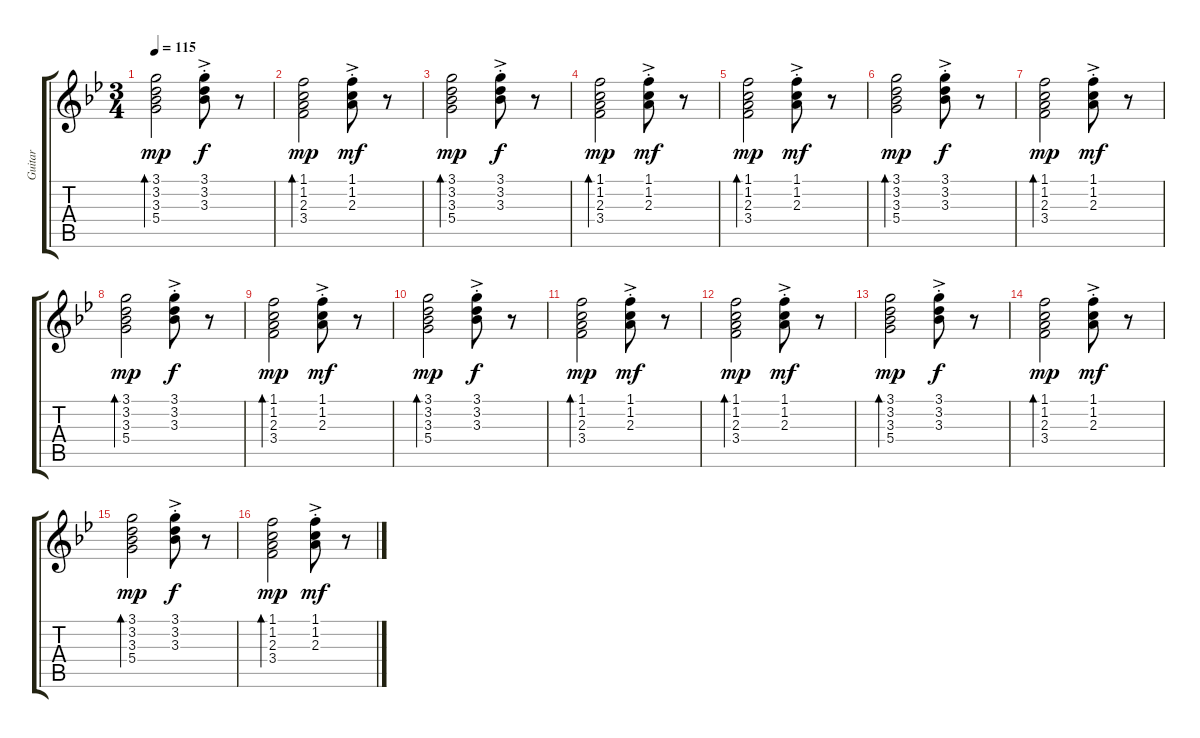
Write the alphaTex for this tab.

\track ("Guitar" "Guitar") {instrument electricguitarjazz}
\staff {score tabs}
\tuning (E4 B3 G3 D3 A2 E2) {hide}
\ts (3 4)
\tempo 115
\clef g2
\ks gminor
(3.1 3.2 3.3 5.4).2{bd 120 dy mp} (3.1{ac st} 3.2{ac st} 3.3{ac st}).8{dy f} r.8 |
(1.1 1.2 2.3 3.4).2{bd 120 dy mp} (1.1{ac st} 1.2{ac st} 2.3{ac st}).8{dy mf} r.8 |
(3.1 3.2 3.3 5.4).2{bd 120 dy mp} (3.1{ac st} 3.2{ac st} 3.3{ac st}).8{dy f} r.8 |
(1.1 1.2 2.3 3.4).2{bd 120 dy mp} (1.1{ac st} 1.2{ac st} 2.3{ac st}).8{dy mf} r.8 |
(1.1 1.2 2.3 3.4).2{bd 120 dy mp} (1.1{ac st} 1.2{ac st} 2.3{ac st}).8{dy mf} r.8 |
(3.1 3.2 3.3 5.4).2{bd 120 dy mp} (3.1{ac st} 3.2{ac st} 3.3{ac st}).8{dy f} r.8 |
(1.1 1.2 2.3 3.4).2{bd 120 dy mp} (1.1{ac st} 1.2{ac st} 2.3{ac st}).8{dy mf} r.8 |
(3.1 3.2 3.3 5.4).2{bd 120 dy mp} (3.1{ac st} 3.2{ac st} 3.3{ac st}).8{dy f} r.8 |
(1.1 1.2 2.3 3.4).2{bd 120 dy mp} (1.1{ac st} 1.2{ac st} 2.3{ac st}).8{dy mf} r.8 |
(3.1 3.2 3.3 5.4).2{bd 120 dy mp} (3.1{ac st} 3.2{ac st} 3.3{ac st}).8{dy f} r.8 |
(1.1 1.2 2.3 3.4).2{bd 120 dy mp} (1.1{ac st} 1.2{ac st} 2.3{ac st}).8{dy mf} r.8 |
(1.1 1.2 2.3 3.4).2{bd 120 dy mp} (1.1{ac st} 1.2{ac st} 2.3{ac st}).8{dy mf} r.8 |
(3.1 3.2 3.3 5.4).2{bd 120 dy mp} (3.1{ac st} 3.2{ac st} 3.3{ac st}).8{dy f} r.8 |
(1.1 1.2 2.3 3.4).2{bd 120 dy mp} (1.1{ac st} 1.2{ac st} 2.3{ac st}).8{dy mf} r.8 |
(3.1 3.2 3.3 5.4).2{bd 120 dy mp} (3.1{ac st} 3.2{ac st} 3.3{ac st}).8{dy f} r.8 |
(1.1 1.2 2.3 3.4).2{bd 120 dy mp} (1.1{ac st} 1.2{ac st} 2.3{ac st}).8{dy mf} r.8
